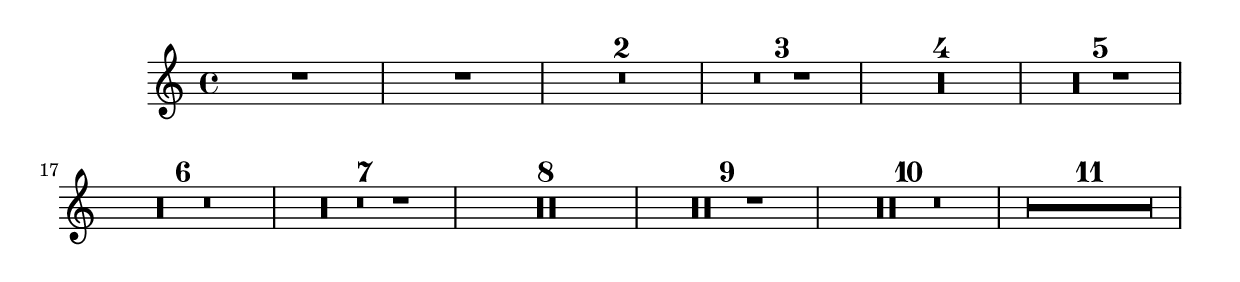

\version "2.7.39"

\header{
  texidoc="
If @code{Score.skipBars} is set,
the signs for four, two, and one measure rest are combined to
produce the graphical representation of rests for up to 10 bars.
The number of bars will be written above the sign.
"
}

thenotes =  \relative cis' {
  \set Score.skipBars = ##t
  \time 4/4
  R1 |
  R1*1 |
  R1*2 |
  R1*3 |
  R1*4 |
  R1*5 |
  R1*6 |
  R1*7 |
  R1*8 |
  R1*9 |
  R1*10 |
  R1*11 | 
}

<< \context Staff \thenotes

 >>


